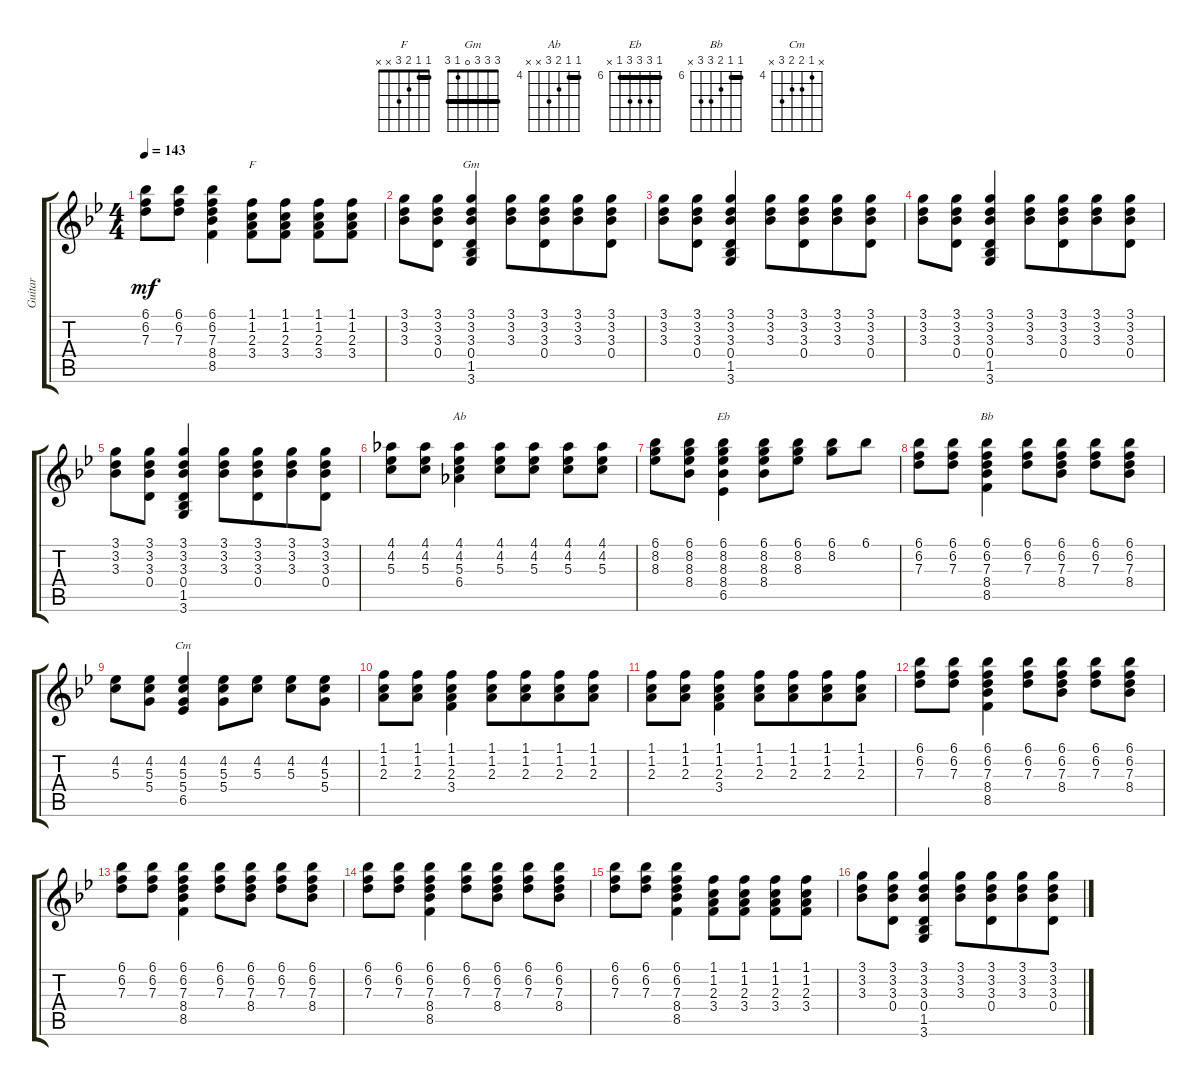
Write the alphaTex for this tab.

\track ("Guitar" "Guitar") {instrument electricguitarclean}
\staff {score tabs}
\tuning (E4 B3 G3 D3 A2 E2) {hide}
\chord ("F" 1 1 2 3 x x) {barre 1}
\chord ("Gm" 3 3 3 0 1 3) {barre 3}
\chord ("Ab" 4 4 5 6 x x) {firstfret 4 barre 4}
\chord ("Eb" 6 8 8 8 6 x) {firstfret 6 barre 6}
\chord ("Bb" 6 6 7 8 8 x) {firstfret 6 barre 6}
\chord ("Cm" x 4 5 5 6 x) {firstfret 4}
\ts (4 4)
\tempo 143
\clef g2
\ks bb
(6.1 6.2 7.3).8{dy mf} (6.1 6.2 7.3).8 (6.1 6.2 7.3 8.4 8.5).4 (1.1 1.2 2.3 3.4).8{ch "F"} (1.1 1.2 2.3 3.4).8 (1.1 1.2 2.3 3.4).8 (1.1 1.2 2.3 3.4).8 |
(3.1 3.2 3.3).8 (3.1 3.2 3.3 0.4).8 (3.1 3.2 3.3 0.4 1.5 3.6).4{ch "Gm"} (3.1 3.2 3.3).8 (3.1 3.2 3.3 0.4).8{beam merge} (3.1 3.2 3.3).8 (3.1 3.2 3.3 0.4).8 |
(3.1 3.2 3.3).8 (3.1 3.2 3.3 0.4).8 (3.1 3.2 3.3 0.4 1.5 3.6).4 (3.1 3.2 3.3).8 (3.1 3.2 3.3 0.4).8{beam merge} (3.1 3.2 3.3).8 (3.1 3.2 3.3 0.4).8 |
(3.1 3.2 3.3).8 (3.1 3.2 3.3 0.4).8 (3.1 3.2 3.3 0.4 1.5 3.6).4 (3.1 3.2 3.3).8 (3.1 3.2 3.3 0.4).8{beam merge} (3.1 3.2 3.3).8 (3.1 3.2 3.3 0.4).8 |
(3.1 3.2 3.3).8 (3.1 3.2 3.3 0.4).8 (3.1 3.2 3.3 0.4 1.5 3.6).4 (3.1 3.2 3.3).8 (3.1 3.2 3.3 0.4).8{beam merge} (3.1 3.2 3.3).8 (3.1 3.2 3.3 0.4).8 |
(4.1 4.2 5.3).8 (4.1 4.2 5.3).8 (4.1 4.2 5.3 6.4).4{ch "Ab"} (4.1 4.2 5.3).8 (4.1 4.2 5.3).8 (4.1 4.2 5.3).8 (4.1 4.2 5.3).8 |
(6.1 8.2 8.3).8 (6.1 8.2 8.3 8.4).8 (6.1 8.2 8.3 8.4 6.5).4{ch "Eb"} (6.1 8.2 8.3 8.4).8 (6.1 8.2 8.3).8 (6.1 8.2).8 6.1.8 |
(6.1 6.2 7.3).8 (6.1 6.2 7.3).8 (6.1 6.2 7.3 8.4 8.5).4{ch "Bb"} (6.1 6.2 7.3).8 (6.1 6.2 7.3 8.4).8 (6.1 6.2 7.3).8 (6.1 6.2 7.3 8.4).8 |
(4.2 5.3).8 (4.2 5.3 5.4).8 (4.2 5.3 5.4 6.5).4{ch "Cm"} (4.2 5.3 5.4).8 (4.2 5.3).8 (4.2 5.3).8 (4.2 5.3 5.4).8 |
(1.1 1.2 2.3).8 (1.1 1.2 2.3).8 (1.1 1.2 2.3 3.4).4 (1.1 1.2 2.3).8 (1.1 1.2 2.3).8{beam merge} (1.1 1.2 2.3).8 (1.1 1.2 2.3).8 |
(1.1 1.2 2.3).8 (1.1 1.2 2.3).8 (1.1 1.2 2.3 3.4).4 (1.1 1.2 2.3).8 (1.1 1.2 2.3).8{beam merge} (1.1 1.2 2.3).8 (1.1 1.2 2.3).8 |
(6.1 6.2 7.3).8 (6.1 6.2 7.3).8 (6.1 6.2 7.3 8.4 8.5).4 (6.1 6.2 7.3).8 (6.1 6.2 7.3 8.4).8 (6.1 6.2 7.3).8 (6.1 6.2 7.3 8.4).8 |
(6.1 6.2 7.3).8 (6.1 6.2 7.3).8 (6.1 6.2 7.3 8.4 8.5).4 (6.1 6.2 7.3).8 (6.1 6.2 7.3 8.4).8 (6.1 6.2 7.3).8 (6.1 6.2 7.3 8.4).8 |
(6.1 6.2 7.3).8 (6.1 6.2 7.3).8 (6.1 6.2 7.3 8.4 8.5).4 (6.1 6.2 7.3).8 (6.1 6.2 7.3 8.4).8 (6.1 6.2 7.3).8 (6.1 6.2 7.3 8.4).8 |
(6.1 6.2 7.3).8 (6.1 6.2 7.3).8 (6.1 6.2 7.3 8.4 8.5).4 (1.1 1.2 2.3 3.4).8 (1.1 1.2 2.3 3.4).8 (1.1 1.2 2.3 3.4).8 (1.1 1.2 2.3 3.4).8 |
(3.1 3.2 3.3).8 (3.1 3.2 3.3 0.4).8 (3.1 3.2 3.3 0.4 1.5 3.6).4 (3.1 3.2 3.3).8 (3.1 3.2 3.3 0.4).8{beam merge} (3.1 3.2 3.3).8 (3.1 3.2 3.3 0.4).8
